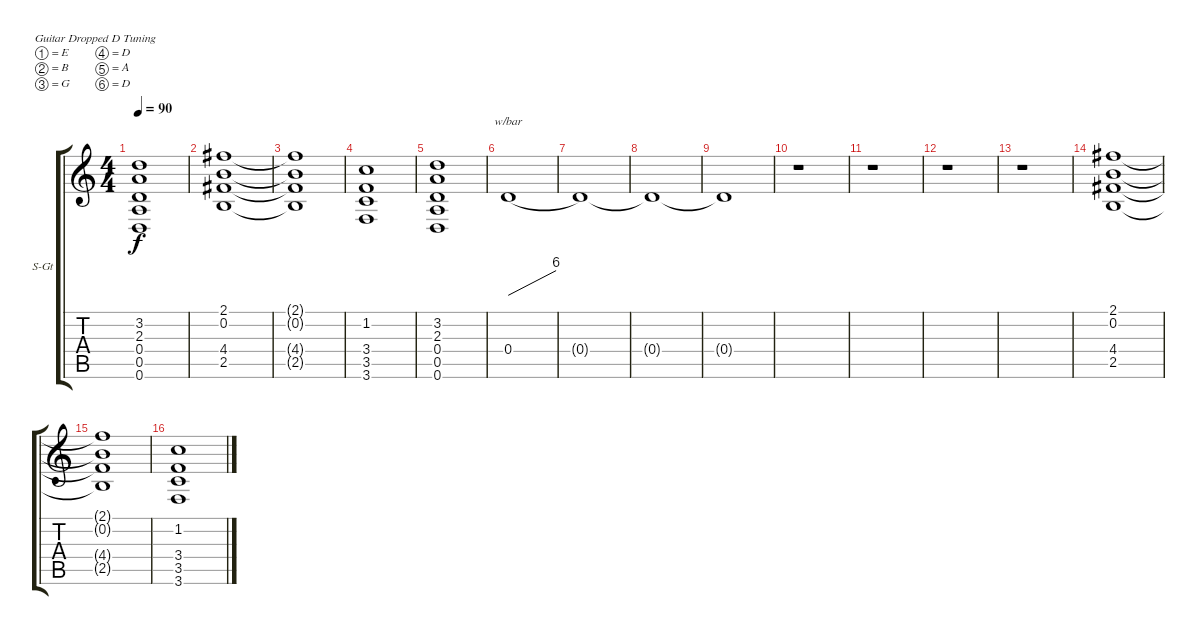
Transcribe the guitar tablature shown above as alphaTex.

\bracketExtendMode groupsimilarinstruments
\firstSystemTrackNameOrientation horizontal
\otherSystemsTrackNameOrientation horizontal
\track ("Синтезатор" "S-Gt") {instrument pad4choir}
\staff {score tabs}
\tuning (E4 B3 G3 D3 A2 D2)
\displaytranspose 12
\ts (4 4)
\tempo 90
\clef g2
\ks c
(3.2 2.3 0.4 0.5 0.6).1{dy f} |
(2.1 0.2 4.4 2.5).1 |
(2.1{t} 0.2{t} 4.4{t} 2.5{t}).1 |
(1.2 3.4 3.5 3.6).1 |
(3.2 2.3 0.4 0.5 0.6).1 |
0.4.1{tbe (dive default 0 0 60 24)} |
0.4{t}.1 |
0.4{t}.1 |
0.4{t}.1 |
r.1 |
r.1 |
r.1 |
r.1 |
(2.1 0.2 4.4 2.5).1 |
(2.1{t} 0.2{t} 4.4{t} 2.5{t}).1 |
(1.2 3.4 3.5 3.6).1
